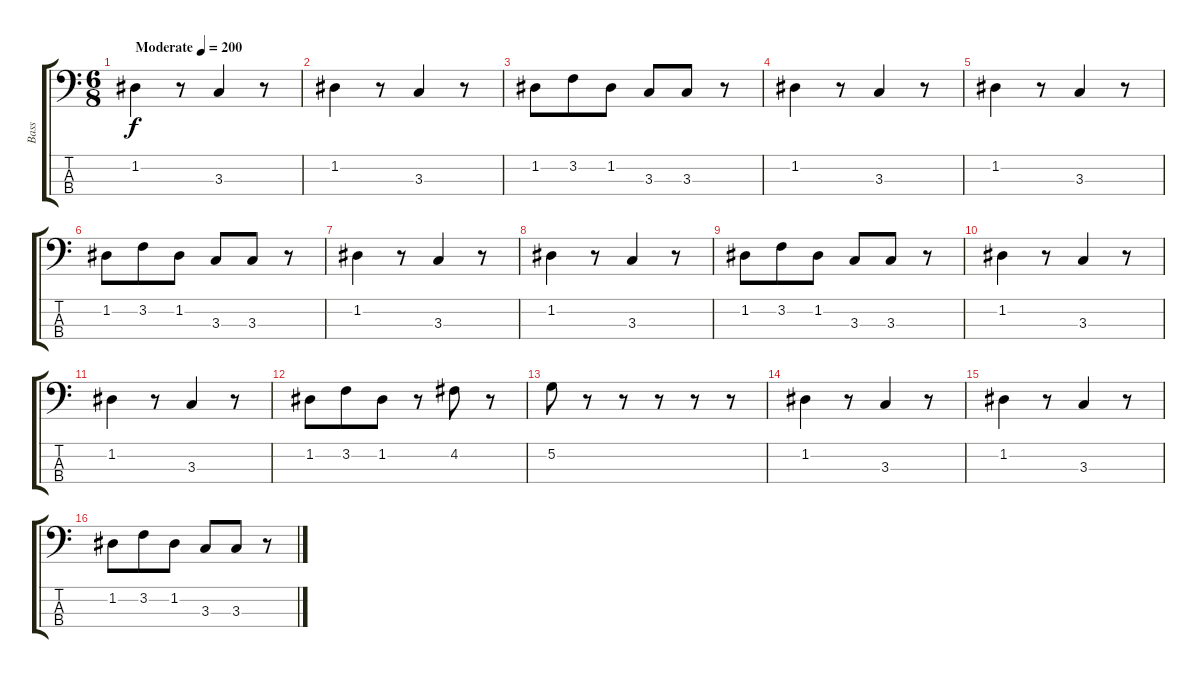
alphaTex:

\track ("Bass" "Bass") {instrument electricbassfinger}
\staff {score tabs}
\tuning (G2 D2 A1 E1) {hide}
\ts (6 8)
\tempo (200 "Moderate")
\clef f4
\ks c
1.2.4{dy f instrument electricbassfinger} r.8 3.3.4 r.8 |
1.2.4 r.8 3.3.4 r.8 |
1.2.8 3.2.8 1.2.8 3.3.8 3.3.8 r.8 |
1.2.4 r.8 3.3.4 r.8 |
1.2.4 r.8 3.3.4 r.8 |
1.2.8 3.2.8 1.2.8 3.3.8 3.3.8 r.8 |
1.2.4 r.8 3.3.4 r.8 |
1.2.4 r.8 3.3.4 r.8 |
1.2.8 3.2.8 1.2.8 3.3.8 3.3.8 r.8 |
1.2.4 r.8 3.3.4 r.8 |
1.2.4 r.8 3.3.4 r.8 |
1.2.8 3.2.8 1.2.8 r.8 4.2.8 r.8 |
5.2.8 r.8 r.8 r.8 r.8 r.8 |
1.2.4 r.8 3.3.4 r.8 |
1.2.4 r.8 3.3.4 r.8 |
1.2.8 3.2.8 1.2.8 3.3.8 3.3.8 r.8
